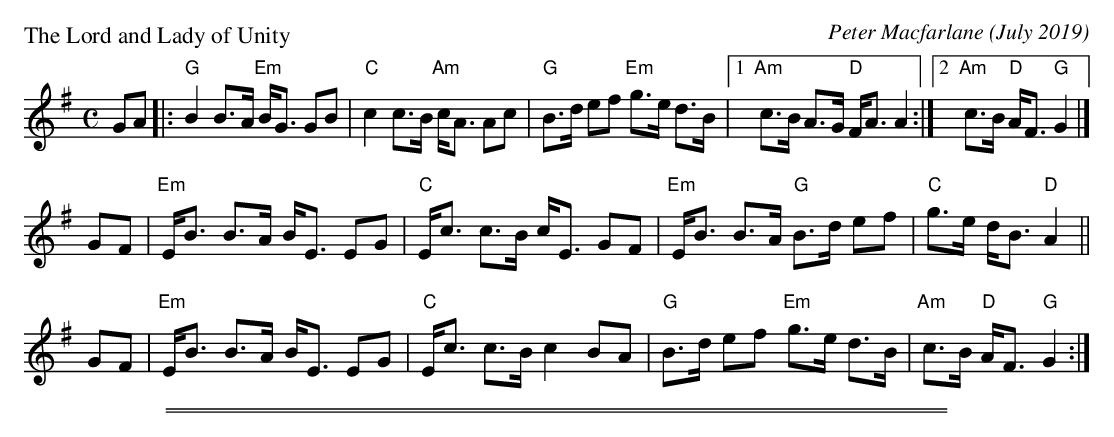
X:1
P: The Lord and Lady of Unity
C: Peter Macfarlane (July 2019)
M: C
L: 1/8
K: G
GA |:\
"G"B2 B>A "Em"B<G GB | "C"c2 c>B "Am"c<A Ac |\
"G"B>d ef "Em"g>e d>B |[1 "Am"c>B A>G "D"F<A A2 :|2 "Am"c>B "D"A<F "G"G2 |]
GF |\
"Em"E<B B>A B<E EG | "C"E<c c>B c<E GF |\
"Em"E<B B>A "G"B>d ef | "C"g>e d<B "D"A2 ||
GF |\
"Em"E<B B>A B<E EG | "C"E<c c>B c2 BA |\
"G"B>d ef "Em"g>e d>B | "Am"c>B "D"A<F "G"G2 :|
